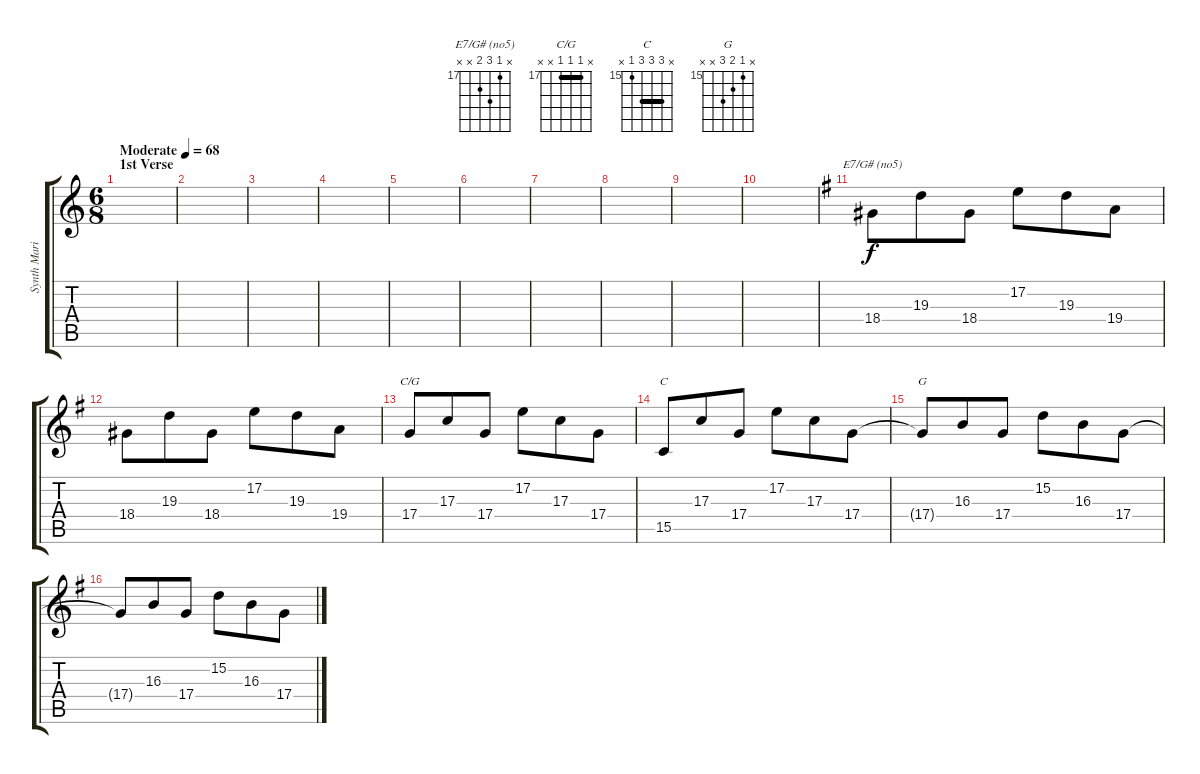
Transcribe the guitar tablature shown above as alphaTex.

\track ("Synth Marimba and Choir" "Synth Mari") {instrument marimba}
\staff {score tabs}
\tuning (E4 B3 G3 D3 A2 E2) {hide}
\chord ("E7/G# (no5)" x 17 19 18 x x) {firstfret 17}
\chord ("C/G" x 17 17 17 x x) {firstfret 17 barre 17}
\chord ("C" x 17 17 17 15 x) {firstfret 15 barre 17}
\chord ("G" x 15 16 17 x x) {firstfret 15}
\ts (6 8)
\section ("" "1st Verse")
\tempo (68 "Moderate")
\clef g2
\ks aminor
|
|
|
|
|
|
|
|
|
|
\ks eminor
18.4.8{ch "E7/G# (no5)"} 19.3.8 18.4.8 17.2.8 19.3.8 19.4.8 |
18.4.8 19.3.8 18.4.8 17.2.8 19.3.8 19.4.8 |
17.4.8{ch "C/G"} 17.3.8 17.4.8 17.2.8 17.3.8 17.4.8 |
15.5.8{ch "C"} 17.3.8 17.4.8 17.2.8 17.3.8 17.4.8 |
17.4{t}.8{ch "G"} 16.3.8 17.4.8 15.2.8 16.3.8 17.4.8 |
17.4{t}.8 16.3.8 17.4.8 15.2.8 16.3.8 17.4.8
